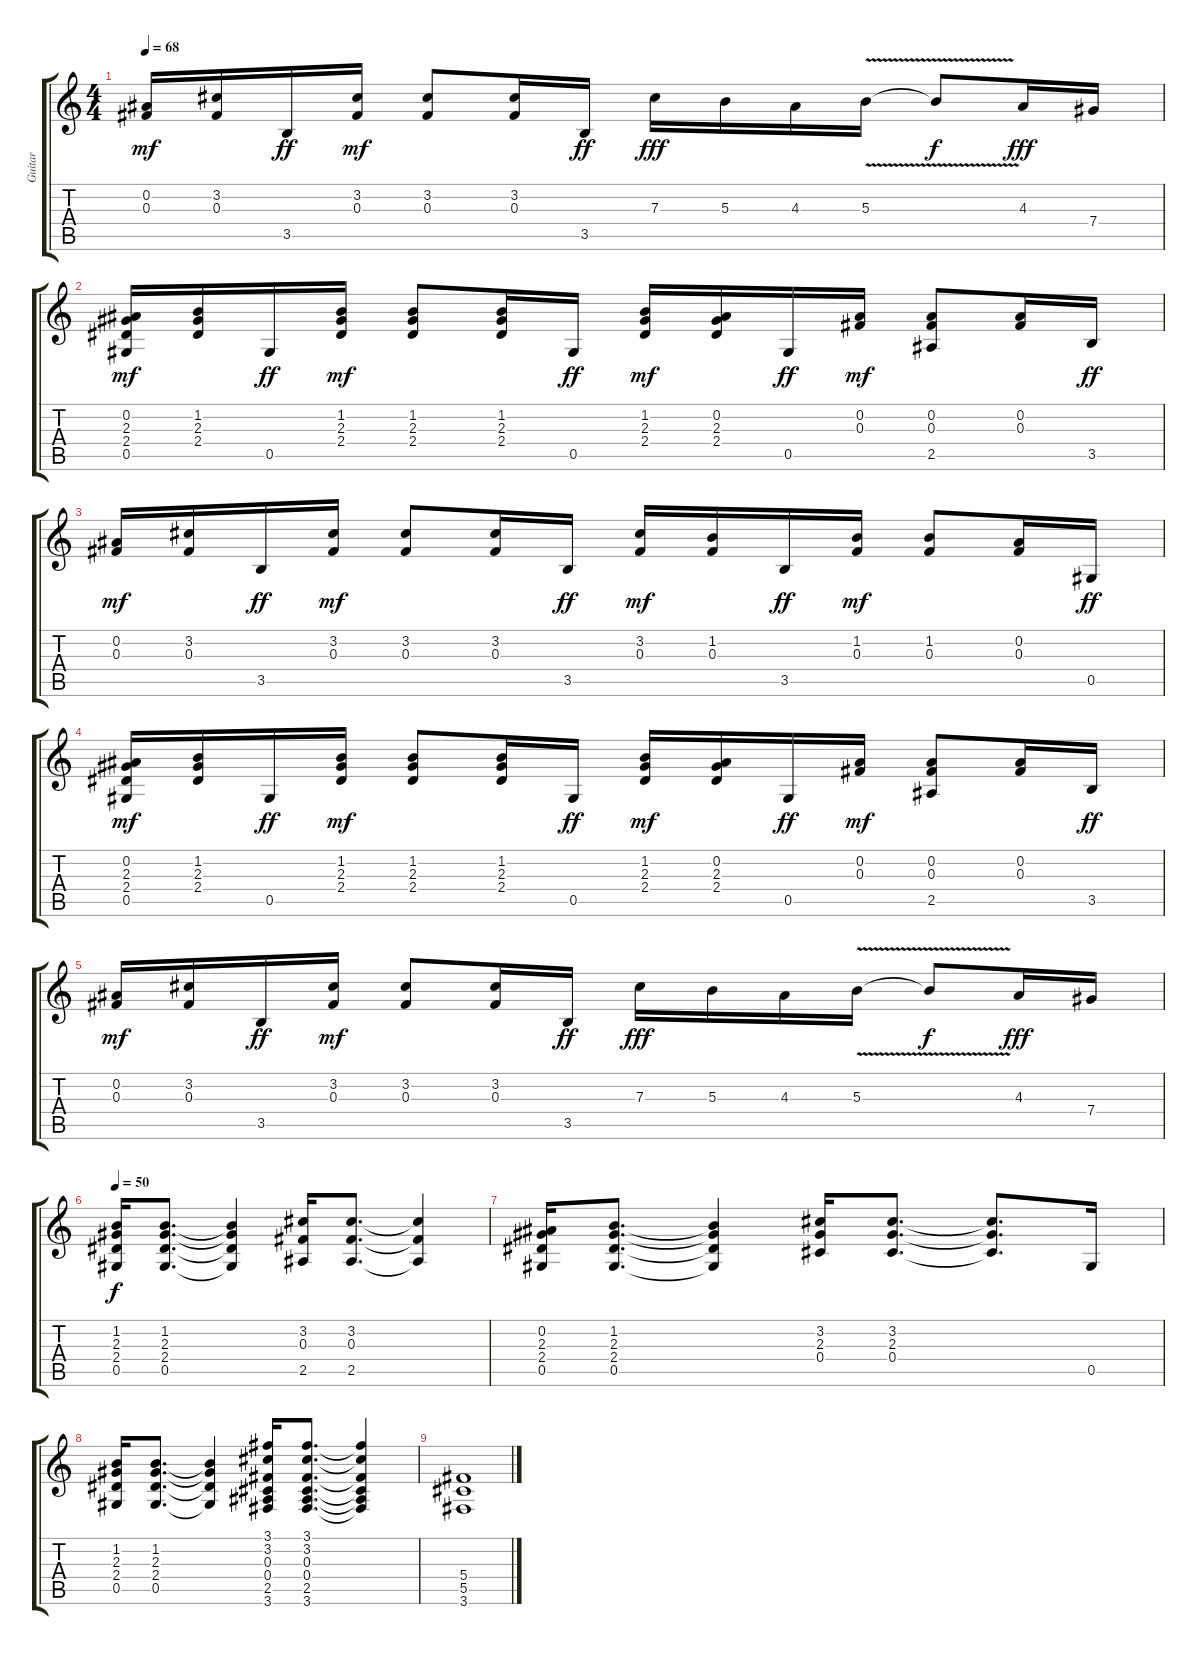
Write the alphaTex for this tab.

\track ("Guitar" "Guitar") {instrument distortionguitar}
\staff {score tabs}
\tuning (Eb4 Bb3 Gb3 Db3 Ab2 Eb2) {hide}
\ts (4 4)
\tempo 68
\clef g2
\ks c
(0.2 0.3).16{dy mf} (3.2 0.3).16 3.5.16{dy ff} (3.2 0.3).16{dy mf} (3.2 0.3).8 (3.2 0.3).16 3.5.16{dy ff} 7.3.16{dy fff} 5.3.16 4.3.16 5.3{v}.16 5.3{t}.8{dy f} 4.3.16{dy fff} 7.4.16 |
(0.2 2.3 2.4 0.5).16{dy mf} (1.2 2.3 2.4).16 0.5.16{dy ff} (1.2 2.3 2.4).16{dy mf} (1.2 2.3 2.4).8 (1.2 2.3 2.4).16 0.5.16{dy ff} (1.2 2.3 2.4).16{dy mf} (0.2 2.3 2.4).16 0.5.16{dy ff} (0.2 0.3).16{dy mf} (0.2 0.3 2.5).8 (0.2 0.3).16 3.5.16{dy ff} |
(0.2 0.3).16{dy mf} (3.2 0.3).16 3.5.16{dy ff} (3.2 0.3).16{dy mf} (3.2 0.3).8 (3.2 0.3).16 3.5.16{dy ff} (3.2 0.3).16{dy mf} (1.2 0.3).16 3.5.16{dy ff} (1.2 0.3).16{dy mf} (1.2 0.3).8 (0.2 0.3).16 0.5.16{dy ff} |
(0.2 2.3 2.4 0.5).16{dy mf} (1.2 2.3 2.4).16 0.5.16{dy ff} (1.2 2.3 2.4).16{dy mf} (1.2 2.3 2.4).8 (1.2 2.3 2.4).16 0.5.16{dy ff} (1.2 2.3 2.4).16{dy mf} (0.2 2.3 2.4).16 0.5.16{dy ff} (0.2 0.3).16{dy mf} (0.2 0.3 2.5).8 (0.2 0.3).16 3.5.16{dy ff} |
(0.2 0.3).16{dy mf} (3.2 0.3).16 3.5.16{dy ff} (3.2 0.3).16{dy mf} (3.2 0.3).8 (3.2 0.3).16 3.5.16{dy ff} 7.3.16{dy fff} 5.3.16 4.3.16 5.3{v}.16 5.3{t}.8{dy f} 4.3.16{dy fff} 7.4.16 |
\tempo 50
(1.2 2.3 2.4 0.5).16{dy f} (1.2 2.3 2.4 0.5).8{d} (1.2{t} 2.3{t} 2.4{t} 0.5{t}).4 (3.2 0.3 2.5).16 (3.2 0.3 2.5).8{d} (3.2{t} 0.3{t} 2.5{t}).4 |
(0.2 2.3 2.4 0.5).16 (1.2 2.3 2.4 0.5).8{d} (1.2{t} 2.3{t} 2.4{t} 0.5{t}).4 (3.2 2.3 0.4).16 (3.2 2.3 0.4).8{d} (3.2{t} 2.3{t} 0.4{t}).8{d} 0.5.16 |
(1.2 2.3 2.4 0.5).16 (1.2 2.3 2.4 0.5).8{d} (1.2{t} 2.3{t} 2.4{t} 0.5{t}).4 (3.1 3.2 0.3 0.4 2.5 3.6).16 (3.1 3.2 0.3 0.4 2.5 3.6).8{d} (3.1{t} 3.2{t} 0.3{t} 0.4{t} 2.5{t} 3.6{t}).4 |
(5.4 5.5 3.6).1{volume 3}
